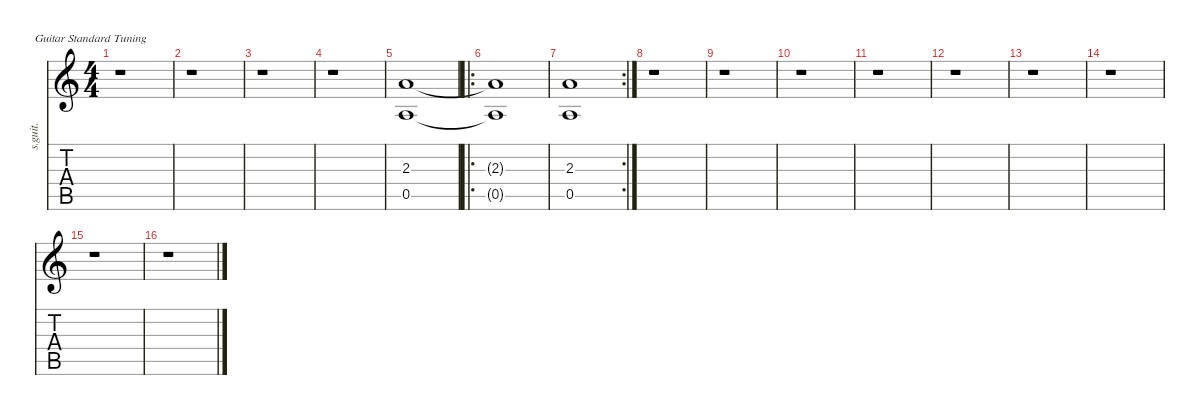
\defaultSystemsLayout 4
\hideDynamics
\bracketExtendMode nobrackets
\track ("Piano (Bass)" "s.guit.") {instrument acousticgrandpiano}
\staff {score tabs}
\tuning (E4 B3 G3 D3 A2 E2)
\displaytranspose 12
\ts (4 4)
\beaming (8 2 2 2 2)
\tempo (107 hide)
\clef g2
\ks c
r.1{dy mp instrument acousticgrandpiano} |
r.1 |
r.1 |
r.1 |
(2.3 0.5).1 |
\ro
(2.3{t} 0.5{t}).1{dy f} |
\rc 2
(2.3 0.5).1{dy mp} |
r.1 |
r.1 |
r.1 |
r.1 |
r.1 |
r.1 |
r.1 |
r.1 |
r.1
